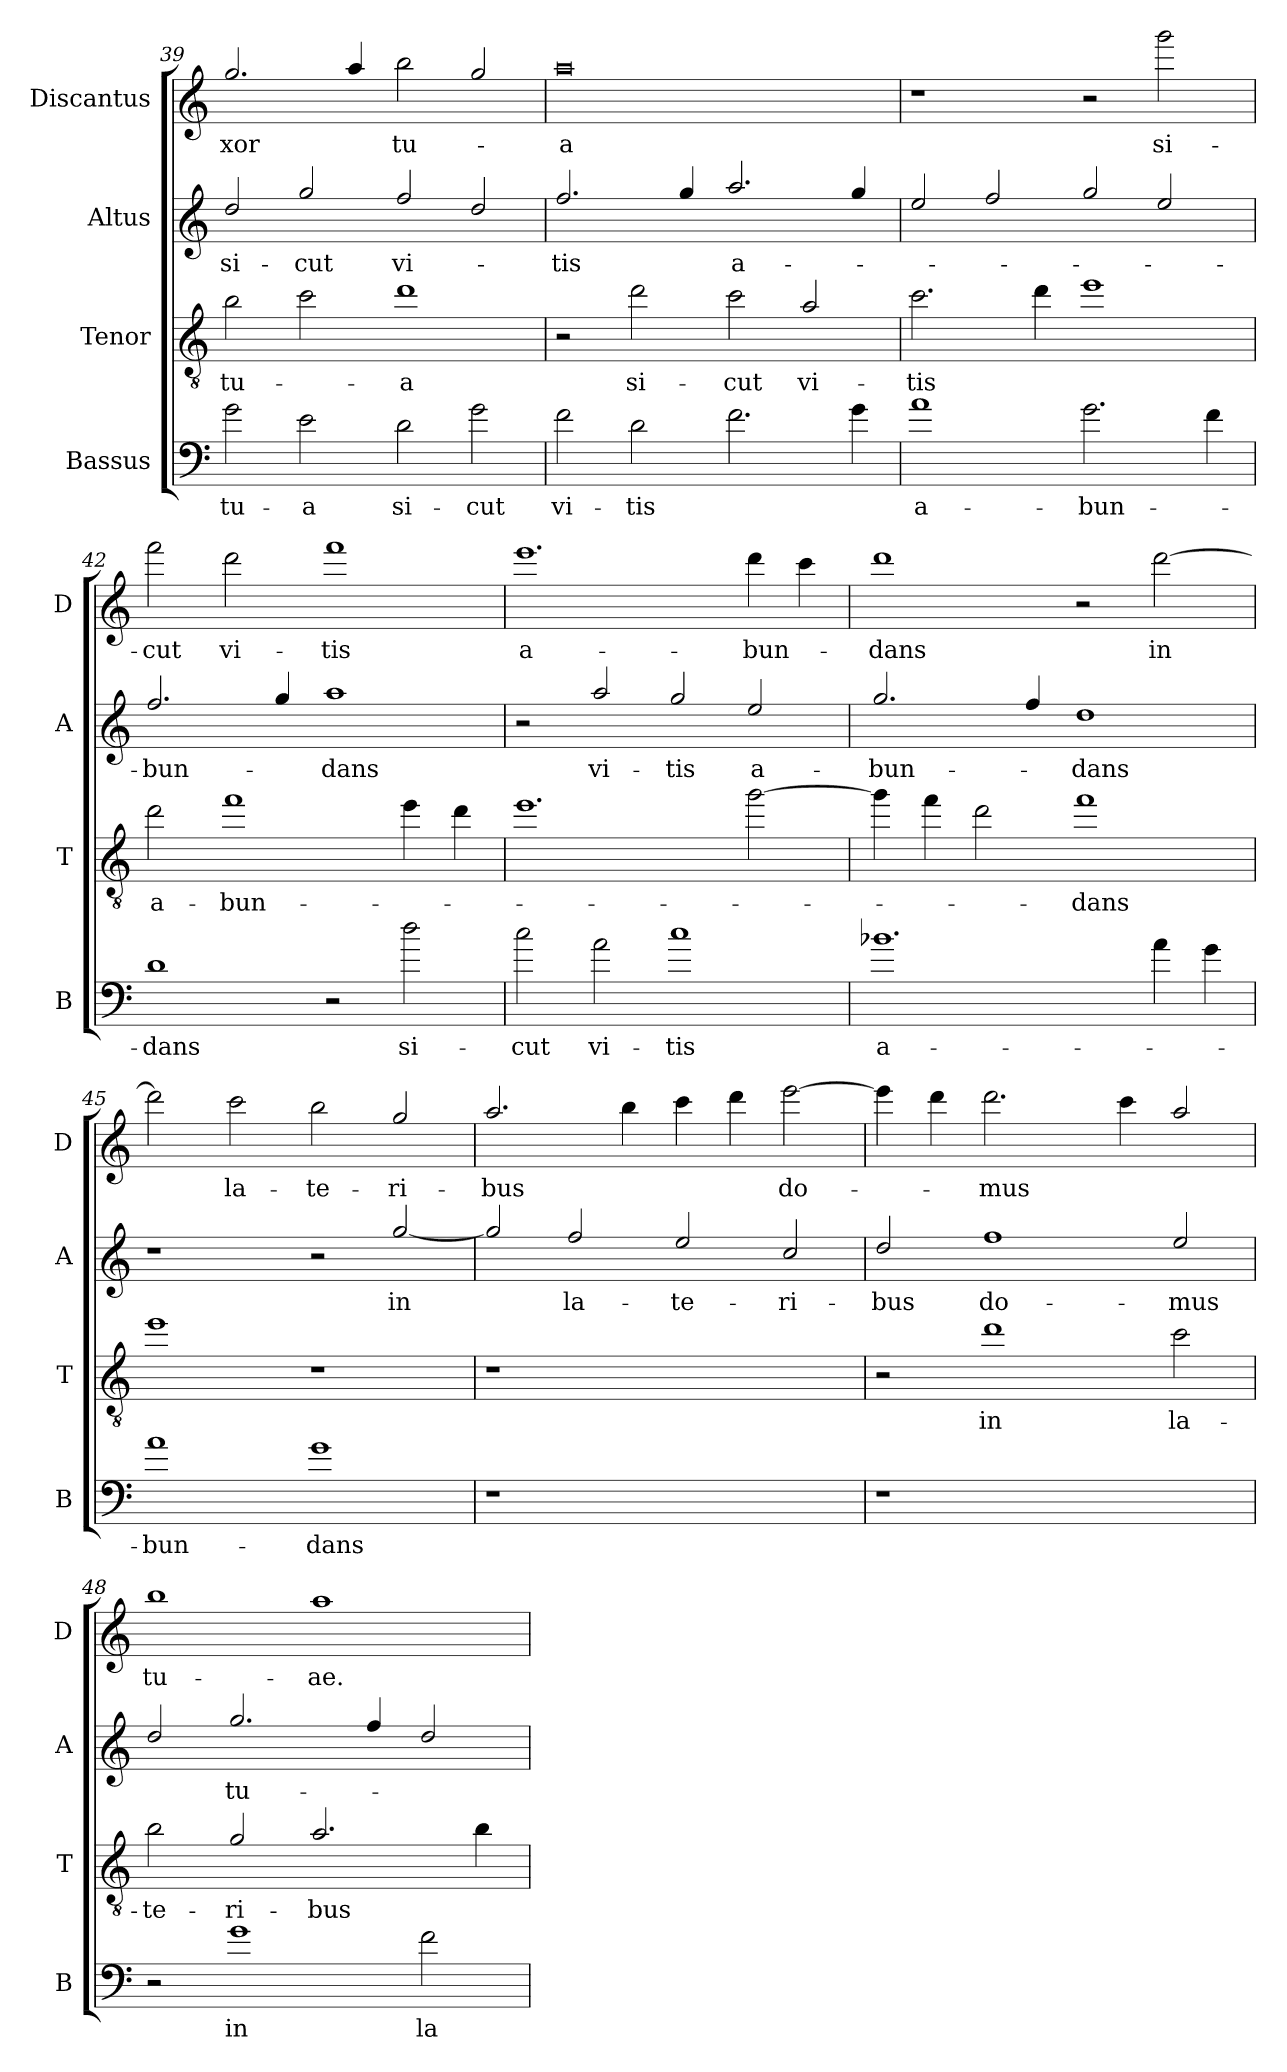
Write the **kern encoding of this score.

**kern	**text	**kern	**text	**kern	**text	**kern	**text
*part4	*part4	*part3	*part3	*part2	*part2	*part1	*part1
*staff4	*staff4	*staff3	*staff3	*staff2	*staff2	*staff1	*staff1
*I"Bassus	*	*I"Tenor	*	*I"Altus	*	*I"Discantus	*
*I'B	*	*I'T	*	*I'A	*	*I'D	*
*clefF4	*	*clefGv2	*	*clefG2	*	*clefG2	*
*ITrd7c12	*	*ITrd7c12	*	*ITrd7c12	*	*ITrd7c12	*
*k[]	*	*k[]	*	*k[]	*	*k[]	*
*C:	*	*C:	*	*C:	*	*C:	*
=39	=39	=39	=39	=39	=39	=39	=39
!	!LO:LY:b	!	!LO:LY:b	!	!LO:LY:b	!	!LO:LY:b
2G\	tu-	2B\	tu-	2d/	si-	2.g/	-xor
!	!LO:LY:b	!	!	!	!LO:LY:b	!	!
2E\	-a	2c\	.	2g/	-cut	.	.
.	.	.	.	.	.	4a/	.
!	!LO:LY:b	!	!LO:LY:b	!	!LO:LY:b	!	!LO:LY:b
2D\	si-	1d	-a	2f/	vi-	2b\	tu-
!	!LO:LY:b	!	!	!	!	!	!
2G\	-cut	.	.	2d/	.	2g/	.
=40	=40	=40	=40	=40	=40	=40	=40
!	!LO:LY:b	!	!	!	!LO:LY:b	!	!LO:LY:b
2F\	vi-	2r	.	2.f/	-tis	0a	-a
!	!LO:LY:b	!	!LO:LY:b	!	!	!	!
2D\	-tis	2d\	si-	.	.	.	.
.	.	.	.	4g/	.	.	.
!	!	!	!LO:LY:b	!	!LO:LY:b	!	!
2.F\	.	2c\	-cut	2.a/	a-	.	.
!	!	!	!LO:LY:b	!	!	!	!
.	.	2A/	vi-	.	.	.	.
4G\	.	.	.	4g/	.	.	.
=41	=41	=41	=41	=41	=41	=41	=41
!	!LO:LY:b	!	!LO:LY:b	!	!	!	!
1A	a-	2.c\	-tis	2e/	.	1r	.
.	.	.	.	2f/	.	.	.
.	.	4d\	.	.	.	.	.
!	!LO:LY:b	!	!	!	!	!	!
2.G\	-bun-	1e	.	2g/	.	2r	.
!	!	!	!	!	!	!	!LO:LY:b
.	.	.	.	2e/	.	2gg\	si-
4F\	.	.	.	.	.	.	.
=42	=42	=42	=42	=42	=42	=42	=42
!	!LO:LY:b	!	!LO:LY:b	!	!LO:LY:b	!	!LO:LY:b
1D	-dans	2d\	a-	2.f/	-bun-	2ff\	-cut
!	!	!	!LO:LY:b	!	!	!	!LO:LY:b
.	.	1f	-bun-	.	.	2dd\	vi-
.	.	.	.	4g/	.	.	.
!	!	!	!	!	!LO:LY:b	!	!LO:LY:b
2r	.	.	.	1a	-dans	1ff	-tis
!	!LO:LY:b	!	!	!	!	!	!
2d\	si-	4e\	.	.	.	.	.
.	.	4d\	.	.	.	.	.
!!LO:PB:g=z
=43	=43	=43	=43	=43	=43	=43	=43
!	!LO:LY:b	!	!	!	!	!	!LO:LY:b
2c\	-cut	1.e	.	2r	.	1.ee	a-
!	!LO:LY:b	!	!	!	!LO:LY:b	!	!
2A\	vi-	.	.	2a/	vi-	.	.
!	!LO:LY:b	!	!	!	!LO:LY:b	!	!
1c	-tis	.	.	2g/	-tis	.	.
!	!	!	!	!	!LO:LY:b	!	!LO:LY:b
.	.	[2g\	.	2e/	a-	4dd\	-bun-
.	.	.	.	.	.	4cc\	.
=44	=44	=44	=44	=44	=44	=44	=44
!	!LO:LY:b	!	!	!	!LO:LY:b	!	!LO:LY:b
1.B-X	a-	4g\]	.	2.g/	-bun-	1dd	-dans
.	.	4f\	.	.	.	.	.
.	.	2d\	.	.	.	.	.
.	.	.	.	4f/	.	.	.
!	!	!	!LO:LY:b	!	!LO:LY:b	!	!
.	.	1f	-dans	1d	-dans	2r	.
!	!	!	!	!	!	!	!LO:LY:b
4A\	.	.	.	.	.	[2dd\	in
4G\	.	.	.	.	.	.	.
=45	=45	=45	=45	=45	=45	=45	=45
!	!LO:LY:b	!	!	!	!	!	!
1A	-bun-	1e	.	1r	.	2dd\]	.
!	!	!	!	!	!	!	!LO:LY:b
.	.	.	.	.	.	2cc\	la-
!	!LO:LY:b	!	!	!	!	!	!LO:LY:b
1G	-dans	1r	.	2r	.	2b\	-te-
!	!	!	!	!	!LO:LY:b	!	!LO:LY:b
.	.	.	.	[2g/	in	2g/	-ri-
=46	=46	=46	=46	=46	=46	=46	=46
!	!	!	!	!	!	!	!LO:LY:b
1r	.	1r	.	2g/]	.	2.a/	-bus
!	!	!	!	!	!LO:LY:b	!	!
.	.	.	.	2f/	la-	.	.
.	.	.	.	.	.	4b\	.
!	!	!	!	!	!LO:LY:b	!	!
1ryy	.	1ryy	.	2e/	-te-	4cc\	.
.	.	.	.	.	.	4dd\	.
!	!	!	!	!	!LO:LY:b	!	!LO:LY:b
.	.	.	.	2c/	-ri-	[2ee\	do-
=47	=47	=47	=47	=47	=47	=47	=47
!	!	!	!	!	!LO:LY:b	!	!
1r	.	2r	.	2d/	-bus	4ee\]	.
.	.	.	.	.	.	4dd\	.
!	!	!	!LO:LY:b	!	!LO:LY:b	!	!LO:LY:b
.	.	1d	in	1f	do-	2.dd\	-mus
1ryy	.	.	.	.	.	.	.
.	.	.	.	.	.	4cc\	.
!	!	!	!LO:LY:b	!	!LO:LY:b	!	!
.	.	2c\	la-	2e/	-mus	2a/	.
=48	=48	=48	=48	=48	=48	=48	=48
!	!	!	!LO:LY:b	!	!	!	!LO:LY:b
2r	.	2B\	-te-	2d/	.	1b	tu-
!	!LO:LY:b	!	!LO:LY:b	!	!LO:LY:b	!	!
1G	in	2G/	-ri-	2.g/	tu-	.	.
!	!	!	!LO:LY:b	!	!	!	!LO:LY:b
.	.	2.A/	-bus	.	.	1a	-ae.
.	.	.	.	4f/	.	.	.
!	!LO:LY:b	!	!	!	!	!	!
2F\	la-	.	.	2d/	.	.	.
.	.	4B\	.	.	.	.	.
=	=	=	=	=	=	=	=
*-	*-	*-	*-	*-	*-	*-	*-
